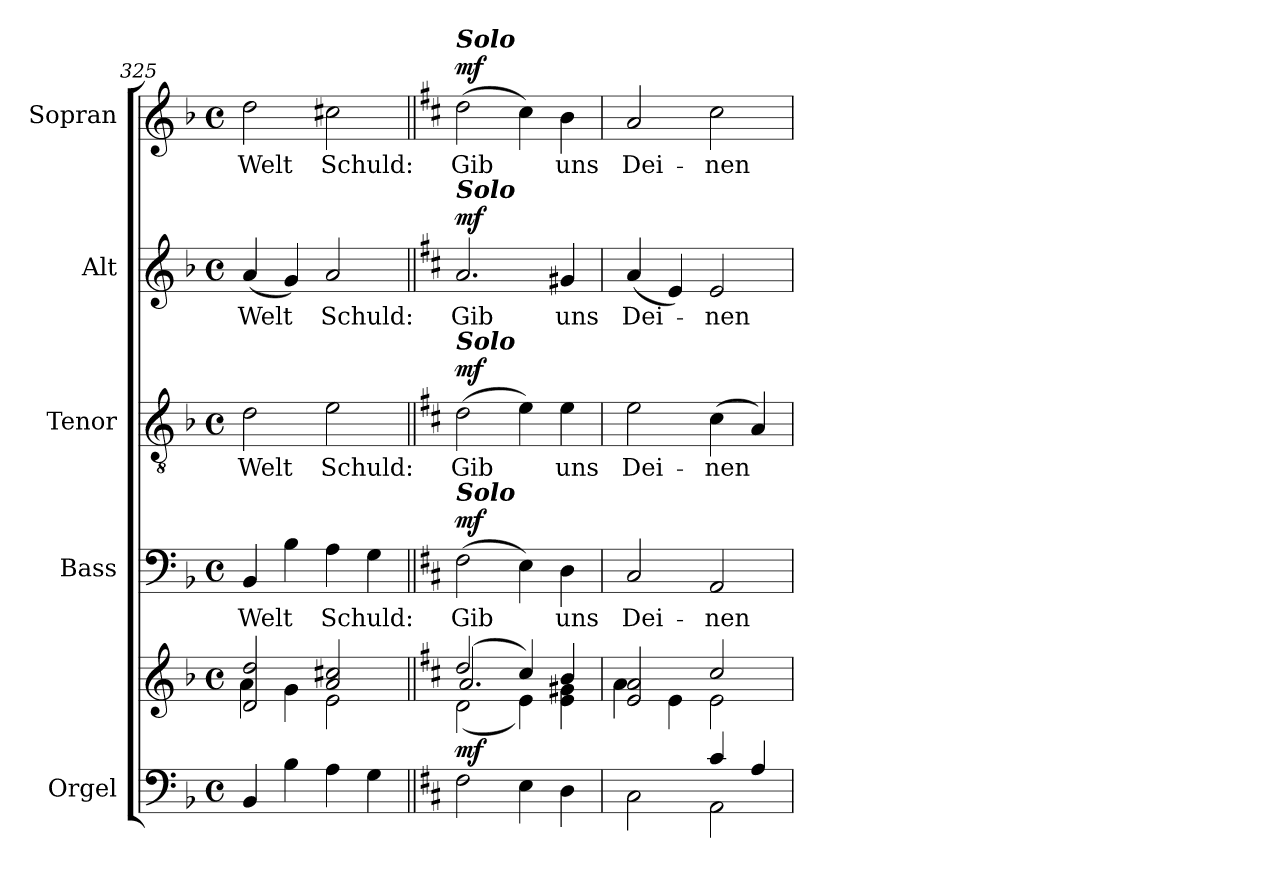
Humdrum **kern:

**kern	**kern	**dynam	**kern	**text	**dynam	**kern	**text	**dynam	**kern	**text	**dynam	**kern	**text	**dynam
*part5	*part5	*part5	*part4	*part4	*part4	*part3	*part3	*part3	*part2	*part2	*part2	*part1	*part1	*part1
*staff6	*staff5	*staff5/6	*staff4	*staff4	*staff4	*staff3	*staff3	*staff3	*staff2	*staff2	*staff2	*staff1	*staff1	*staff1
*I"Orgel	*	*	*I"Bass	*	*	*I"Tenor	*	*	*I"Alt	*	*	*I"Sopran	*	*
*I'Org.	*	*	*I'B.	*	*	*I'T.	*	*	*I'A.	*	*	*I'S.	*	*
*clefF4	*clefG2	*	*clefF4	*	*	*clefGv2	*	*	*clefG2	*	*	*clefG2	*	*
*k[b-]	*k[b-]	*	*k[b-]	*	*	*k[b-]	*	*	*k[b-]	*	*	*k[b-]	*	*
*F:	*F:	*	*F:	*	*	*F:	*	*	*F:	*	*	*F:	*	*
*M4/4	*M4/4	*	*M4/4	*	*	*M4/4	*	*	*M4/4	*	*	*M4/4	*	*
*met(c)	*met(c)	*	*met(c)	*	*	*met(c)	*	*	*met(c)	*	*	*met(c)	*	*
=325	=325	=325	=325	=325	=325	=325	=325	=325	=325	=325	=325	=325	=325	=325
*	*^	*	*	*	*	*	*	*	*	*	*	*	*	*
4BB-/	2d/ 2dd/	4a\	.	4BB-/	Welt	.	2d\	Welt	.	(4a/	Welt	.	2dd\	Welt	.
4B-\	.	4g\	.	4B-\	.	.	.	.	.	4g/)	.	.	.	.	.
4A\	2a/ 2cc#X/	2e\	.	4A\	Schuld:	.	2e\	Schuld:	.	2a/	Schuld:	.	2cc#X\	Schuld:	.
4G\	.	.	.	4G\	.	.	.	.	.	.	.	.	.	.	.
*	*v	*v	*	*	*	*	*	*	*	*	*	*	*	*	*
=326||	=326||	=326||	=326||	=326||	=326||	=326||	=326||	=326||	=326||	=326||	=326||	=326||	=326||	=326||
*k[f#c#]	*k[f#c#]	*	*k[f#c#]	*	*	*k[f#c#]	*	*	*k[f#c#]	*	*	*k[f#c#]	*	*
*D:	*D:	*	*D:	*	*	*D:	*	*	*D:	*	*	*D:	*	*
*	*^	*	*	*	*	*	*	*	*	*	*	*	*	*
*	*	*^	*	*	*	*	*	*	*	*	*	*	*	*	*
!	!	!	!	!	!	!	!	!	!	!	!	!	!	!LO:TX:a:Bi:t=Solo	!	!
!	!	!	!	!	!	!	!	!	!	!	!LO:TX:a:Bi:t=Solo	!	!	!	!	!
!	!	!	!	!	!	!	!	!LO:TX:a:Bi:t=Solo	!	!	!	!	!	!	!	!
!	!	!	!	!	!LO:TX:a:Bi:t=Solo	!	!	!	!	!	!	!	!	!	!	!
!	!	!	!	!LO:DY:b	!	!	!LO:DY:a	!	!	!LO:DY:a	!	!	!LO:DY:a	!	!	!LO:DY:a
2F#\	(2dd/	(2d\	2.a/	mf	(2F#\	Gib	mf	(2d\	Gib	mf	2.a/	Gib	mf	(2dd\	Gib	mf
4E\	4cc#/)	4e\)	.	.	4E\)	.	.	4e\)	.	.	.	.	.	4cc#\)	.	.
4D\	4b/	4e\ 4g#X\	4ryy	.	4D\	uns	.	4e\	uns	.	4g#X/	uns	.	4b\	uns	.
*	*	*v	*v	*	*	*	*	*	*	*	*	*	*	*	*	*
=327	=327	=327	=327	=327	=327	=327	=327	=327	=327	=327	=327	=327	=327	=327	=327
*^	*	*	*	*	*	*	*	*	*	*	*	*	*	*	*
2ryy	2C#\	2e/ 2a/	4a\	.	2C#/	Dei-	.	2e\	Dei-	.	(4a/	Dei-	.	2a/	Dei-	.
.	.	.	4e\	.	.	.	.	.	.	.	4e/)	.	.	.	.	.
4c#/	2AA\	2cc#/	2e\	.	2AA/	-nen	.	(4c#\	-nen	.	2e/	-nen	.	2cc#\	-nen	.
4A/	.	.	.	.	.	.	.	4A/)	.	.	.	.	.	.	.	.
*v	*v	*	*	*	*	*	*	*	*	*	*	*	*	*	*	*
*	*v	*v	*	*	*	*	*	*	*	*	*	*	*	*	*
=	=	=	=	=	=	=	=	=	=	=	=	=	=	=
*-	*-	*-	*-	*-	*-	*-	*-	*-	*-	*-	*-	*-	*-	*-
